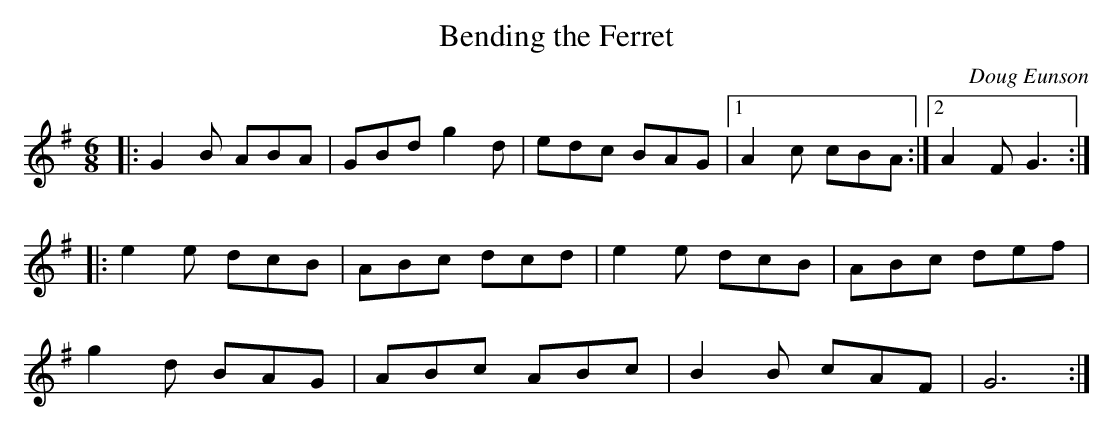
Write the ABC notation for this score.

X:1
T:Bending the Ferret
C:Doug Eunson
M:6/8
L:1/8
K:G
|: G2B ABA | GBd g2d | edc BAG |1 A2c cBA :|2 A2F G3 :|
|:e2e dcB | ABc dcd | e2e dcB | ABc def |
g2d BAG| ABc ABc | B2B cAF | G6:|
